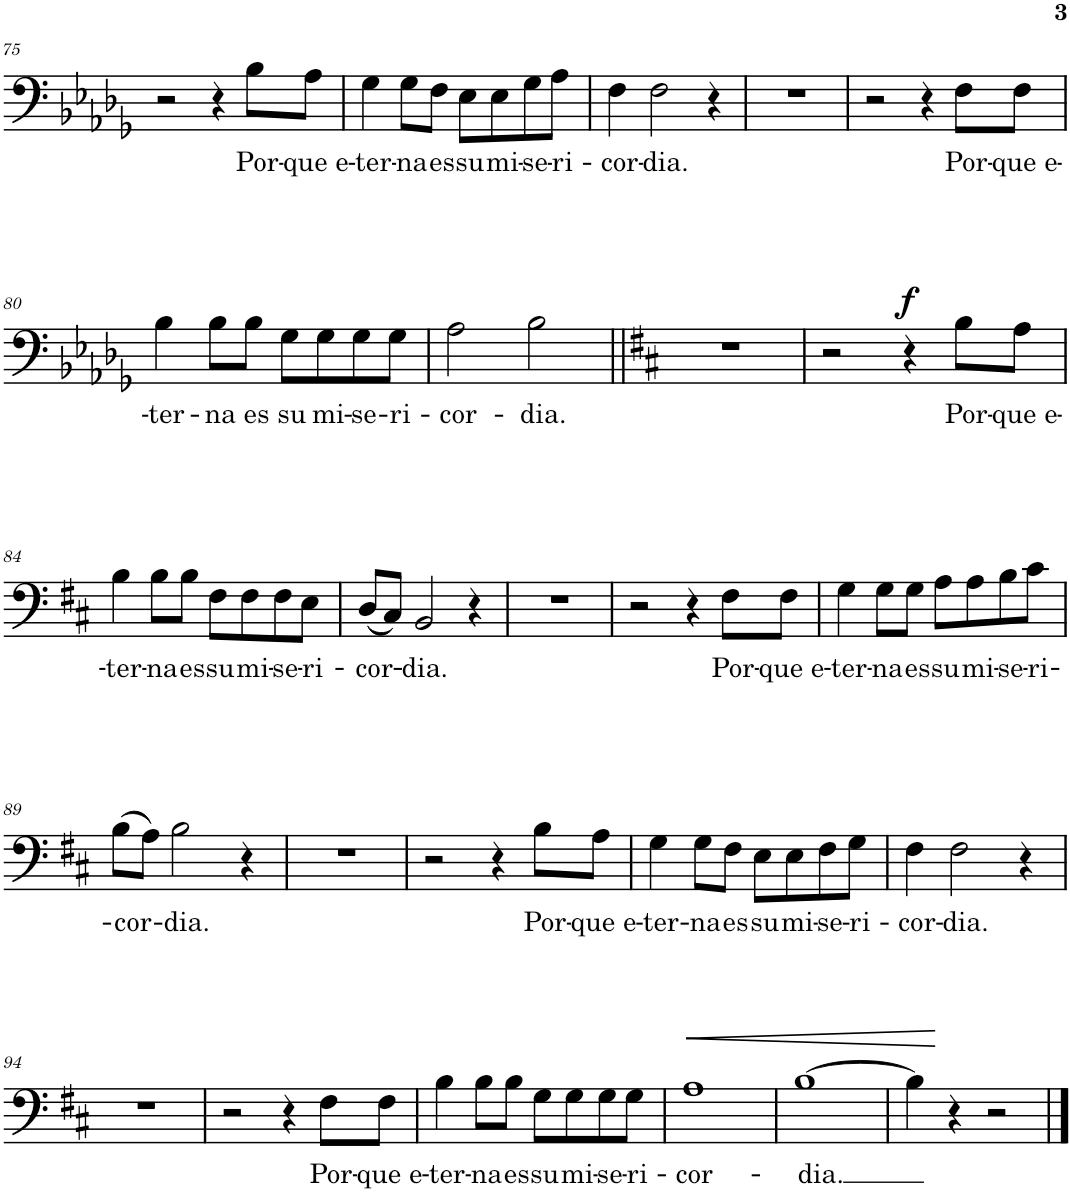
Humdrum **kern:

**kern	**kern	**kern	**text	**dynam	**kern	**text	**dynam	**kern	**text	**dynam	**kern	**text	**dynam	**kern	**text	**dynam	**kern	**text	**dynam	**kern	**text
*part8	*part8	*part7	*part7	*part7	*part6	*part6	*part6	*part5	*part5	*part5	*part4	*part4	*part4	*part3	*part3	*part3	*part2	*part2	*part2	*part1	*part1
*staff9	*staff8	*staff7	*staff7	*staff7	*staff6	*staff6	*staff6	*staff5	*staff5	*staff5	*staff4	*staff4	*staff4	*staff3	*staff3	*staff3	*staff2	*staff2	*staff2	*staff1	*staff1
*I"Órgano	*	*I"Bajo	*	*	*I"Bajo	*	*	*I"Tenor	*	*	*I"Alto	*	*	*I"Soprano	*	*	*I"Tenor Solista	*	*	*I"Mezzo-soprano Solista	*
*	*	*I'B.	*	*	*I'B.	*	*	*I'T.	*	*	*I'A.	*	*	*I'S.	*	*	*I'TS.	*	*	*I'Mzs.	*
!!LO:PB:g=z
*clefF4	*clefG2	*clefF4	*	*	*clefF4	*	*	*clefGv2	*	*	*clefG2	*	*	*clefG2	*	*	*clefGv2	*	*	*clefG2	*
*k[b-e-a-d-g-]	*k[b-e-a-d-g-]	*k[b-e-a-d-g-]	*	*	*k[b-e-a-d-g-]	*	*	*k[b-e-a-d-g-]	*	*	*k[b-e-a-d-g-]	*	*	*k[b-e-a-d-g-]	*	*	*k[b-e-a-d-g-]	*	*	*k[b-e-a-d-g-]	*
*M4/4	*M4/4	*M4/4	*	*	*M4/4	*	*	*M4/4	*	*	*M4/4	*	*	*M4/4	*	*	*M4/4	*	*	*M4/4	*
=75	=75	=75	=75	=75	=75	=75	=75	=75	=75	=75	=75	=75	=75	=75	=75	=75	=75	=75	=75	=75	=75
*^	*^	*	*	*	*	*	*	*	*	*	*	*	*	*	*	*	*	*	*	*	*
2G-	2GG-	[1b- [1dd-	2g-	2r	.	.	2r	.	.	2r	.	.	2r	.	.	2r	.	.	1r	.	.	2b-	Glo-
2F	4BB-	.	2f	4r	.	.	4r	.	.	4r	.	.	4r	.	.	4r	.	.	.	.	.	4f	-ria,
!	!	!	!	!	!	!	!	!LO:LY:b	!	!	!	!	!	!	!	!	!	!	!	!	!	!	!
.	4AA-	.	.	8B-\L	Por-	.	8B-\L	Por-	.	8B-\L	Por-	.	8b-/L	por-	.	8b-\L	por-	.	.	.	.	4r	.
!	!	!	!	!	!	!	!	!LO:LY:b	!	!	!	!	!	!	!	!	!	!	!	!	!	!	!
.	.	.	.	8A-\J	-que e-	.	8A-\J	-que e-	.	8c\J	-que e-	.	8a-/J	-que e-	.	8cc\J	-que e-	.	.	.	.	.	.
*v	*v	*	*	*	*	*	*	*	*	*	*	*	*	*	*	*	*	*	*	*	*	*	*
*	*v	*v	*	*	*	*	*	*	*	*	*	*	*	*	*	*	*	*	*	*	*	*
=76	=76	=76	=76	=76	=76	=76	=76	=76	=76	=76	=76	=76	=76	=76	=76	=76	=76	=76	=76	=76	=76
!	!	!	!	!	!	!LO:LY:b	!	!	!	!	!	!	!	!	!	!	!	!	!	!	!
4.GG- 4.G-	2g- 2b-_ 2dd-]	4G-	-ter-	.	4G-\	-ter-	.	4d-	-ter-	.	4b-	-ter-	.	4dd-	-ter-	.	1r	.	.	1r	.
!	!	!	!	!	!	!LO:LY:b	!	!	!	!	!	!	!	!	!	!	!	!	!	!	!
.	.	8G-\L	-na	.	8G-\L	-na	.	8d-\L	-na	.	8b-/L	-na	.	8dd-\L	-na	.	.	.	.	.	.
!	!	!	!	!	!	!LO:LY:b	!	!	!	!	!	!	!	!	!	!	!	!	!	!	!
8FF 8F	.	8F\J	es	.	8F\J	es	.	8d-\J	es	.	8a-/J	es	.	8dd-\J	es	.	.	.	.	.	.
!	!	!	!	!	!	!LO:LY:b	!	!	!	!	!	!	!	!	!	!	!	!	!	!	!
4EE- 4E-	2gn 2b-] 2ee-	8E-\L	su	.	8E-\L	su	.	8e-\L	su	.	8gn/L	su	.	8ee-\L	su	.	.	.	.	.	.
!	!	!	!	!	!	!LO:LY:b	!	!	!	!	!	!	!	!	!	!	!	!	!	!	!
.	.	8E-\J	mi-	.	8E-\	mi-	.	8f\J	mi-	.	8f/J	mi-	.	8ff\J	mi-	.	.	.	.	.	.
!	!	!	!	!	!	!LO:LY:b	!	!	!	!	!	!	!	!	!	!	!	!	!	!	!
8FF/ 8F/L	.	8G-\L	-se-	.	8G-\	-se-	.	8e-\L	-se-	.	8g-X/L	-se-	.	8ee-\L	-se-	.	.	.	.	.	.
!	!	!	!	!	!	!LO:LY:b	!	!	!	!	!	!	!	!	!	!	!	!	!	!	!
8GGn/ 8Gn/J	.	8A-\J	-ri-	.	8A-\J	-ri-	.	8B-\J	-ri-	.	8a-/J	-ri-	.	8b-\J	-ri-	.	.	.	.	.	.
=77	=77	=77	=77	=77	=77	=77	=77	=77	=77	=77	=77	=77	=77	=77	=77	=77	=77	=77	=77	=77	=77
*^	*	*	*	*	*	*	*	*	*	*	*	*	*	*	*	*	*	*	*	*	*
!	!	!	!	!	!	!	!LO:LY:b	!	!	!	!	!	!	!	!	!	!	!	!	!	!	!
1F	2FF	1an 1cc 1ff	4F	-cor-	.	4F\	-cor-	.	4c	-cor-	.	4b--X	-cor-	.	4cc	-cor-	.	1r	.	.	2r	.
!	!	!	!	!	!	!	!LO:LY:b	!	!	!	!	!	!	!	!	!	!	!	!	!	!	!
.	.	.	2F	-dia.	.	2F\	-dia.	.	2c	-dia.	.	2b--	-dia.	.	2cc	-dia.	.	.	.	.	.	.
.	2E-	.	.	.	.	.	.	.	.	.	.	.	.	.	.	.	.	.	.	.	4r	.
.	.	.	4r	.	.	4r	.	.	4r	.	.	4r	.	.	8r	.	.	.	.	.	8r	.
.	.	.	.	.	.	.	.	.	.	.	.	.	.	.	8r	.	.	.	.	.	8dd-	Nos
=78	=78	=78	=78	=78	=78	=78	=78	=78	=78	=78	=78	=78	=78	=78	=78	=78	=78	=78	=78	=78	=78	=78
[2A-	2D-	2a- 2dd- 2ff	1r	.	.	1r	.	.	1r	.	.	1r	.	.	1r	.	.	1r	.	.	4.dd-	da
.	.	.	.	.	.	.	.	.	.	.	.	.	.	.	.	.	.	.	.	.	8dd-	su Es-
2A-]	4C	2a- 2ee-	.	.	.	.	.	.	.	.	.	.	.	.	.	.	.	.	.	.	8a-/L	-pí-
.	.	.	.	.	.	.	.	.	.	.	.	.	.	.	.	.	.	.	.	.	8a-/J	-ri-
.	8BB-/L	.	.	.	.	.	.	.	.	.	.	.	.	.	.	.	.	.	.	.	8g-/L	-tu
.	8AA-/J	.	.	.	.	.	.	.	.	.	.	.	.	.	.	.	.	.	.	.	8a-/J	de a-
*v	*v	*	*	*	*	*	*	*	*	*	*	*	*	*	*	*	*	*	*	*	*	*
=79	=79	=79	=79	=79	=79	=79	=79	=79	=79	=79	=79	=79	=79	=79	=79	=79	=79	=79	=79	=79	=79
*	*^	*	*	*	*	*	*	*	*	*	*	*	*	*	*	*	*	*	*	*	*
2GG- 2G-	2b-	4gg-	2r	.	.	2r	.	.	2r	.	.	2r	.	.	2r	.	.	1r	.	.	(2b-	-mor,
.	.	8dd-\L	.	.	.	.	.	.	.	.	.	.	.	.	.	.	.	.	.	.	.	.
.	.	8b-\J	.	.	.	.	.	.	.	.	.	.	.	.	.	.	.	.	.	.	.	.
2FF [2F	2an	2cc	4r	.	.	4r	.	.	4r	.	.	4r	.	.	4r	.	.	.	.	.	4an)	.
!	!	!	!	!	!	!	!LO:LY:b	!	!	!	!	!	!	!	!	!	!	!	!	!	!	!
.	.	.	8F\L	Por-	.	8F\L	Por-	.	8B-\L	Por-	.	8gn/L	por-	.	8b-\L	por-	.	.	.	.	4r	.
!	!	!	!	!	!	!	!LO:LY:b	!	!	!	!	!	!	!	!	!	!	!	!	!	!	!
.	.	.	8F\J	-que e-	.	8F\J	-que e-	.	8c\J	-que e-	.	8b-/J	-que e-	.	8cc\J	-que e-	.	.	.	.	.	.
*	*v	*v	*	*	*	*	*	*	*	*	*	*	*	*	*	*	*	*	*	*	*	*
!!LO:LB:g=z
=80	=80	=80	=80	=80	=80	=80	=80	=80	=80	=80	=80	=80	=80	=80	=80	=80	=80	=80	=80	=80	=80
!	!	!	!	!	!	!LO:LY:b	!	!	!	!	!	!	!	!	!	!	!	!	!	!	!
2BB- 2F]	2f 2b- 2dd-	4B-	-ter-	.	4B-\	-ter-	.	4d-	-ter-	.	4b-	-ter-	.	4dd-	-ter-	.	1r	.	.	1r	.
!	!	!	!	!	!	!LO:LY:b	!	!	!	!	!	!	!	!	!	!	!	!	!	!	!
.	.	8B-\L	-na	.	8B-\L	-na	.	8d-\L	-na	.	8b-/L	-na	.	8dd-\L	-na	.	.	.	.	.	.
!	!	!	!	!	!	!LO:LY:b	!	!	!	!	!	!	!	!	!	!	!	!	!	!	!
.	.	8B-\J	es	.	8B-\J	es	.	8d-\J	es	.	8a-/J	es	.	8dd-\J	es	.	.	.	.	.	.
!	!	!	!	!	!	!LO:LY:b	!	!	!	!	!	!	!	!	!	!	!	!	!	!	!
2GG- 2E-	2g- 2b- 2ee-	8G-\L	su	.	8G-\L	su	.	8e-\L	su	.	8g-/L	su	.	8ee-\L	su	.	.	.	.	.	.
!	!	!	!	!	!	!LO:LY:b	!	!	!	!	!	!	!	!	!	!	!	!	!	!	!
.	.	8G-\J	mi-	.	8G-\	mi-	.	8e-\J	mi-	.	8f/J	mi-	.	8dd-\J	mi-	.	.	.	.	.	.
!	!	!	!	!	!	!LO:LY:b	!	!	!	!	!	!	!	!	!	!	!	!	!	!	!
.	.	8G-\L	-se-	.	8G-\	-se-	.	8e-\L	-se-	.	8e-/L	-se-	.	8cc\L	-se-	.	.	.	.	.	.
!	!	!	!	!	!	!LO:LY:b	!	!	!	!	!	!	!	!	!	!	!	!	!	!	!
.	.	8G-\J	-ri-	.	8G-\J	-ri-	.	8e-\J	-ri-	.	8d-/J	-ri-	.	8b-\J	-ri-	.	.	.	.	.	.
=81	=81	=81	=81	=81	=81	=81	=81	=81	=81	=81	=81	=81	=81	=81	=81	=81	=81	=81	=81	=81	=81
*^	*	*	*	*	*	*	*	*	*	*	*	*	*	*	*	*	*	*	*	*	*
!	!	!	!	!	!	!	!LO:LY:b	!	!	!	!	!	!	!	!	!	!	!	!	!	!	!
1F	2AA-	[2f 2a- 2ee-	2A-	-cor-	.	2A-\	-cor-	.	2e-	-cor-	.	2e-	-cor-	.	2cc	-cor-	.	1r	.	.	1r	.
!	!	!	!	!	!	!	!LO:LY:b	!	!	!	!	!	!	!	!	!	!	!	!	!	!	!
.	2BB-	2f] 2b- 2dd-	2B-	-dia.	.	2B-\	-dia.	.	2d-	-dia.	.	2f	-dia.	.	2b-	-dia.	.	.	.	.	.	.
*v	*v	*	*	*	*	*	*	*	*	*	*	*	*	*	*	*	*	*	*	*	*	*
=82||	=82||	=82||	=82||	=82||	=82||	=82||	=82||	=82||	=82||	=82||	=82||	=82||	=82||	=82||	=82||	=82||	=82||	=82||	=82||	=82||	=82||
*k[f#c#]	*k[f#c#]	*k[f#c#]	*	*	*k[f#c#]	*	*	*k[f#c#]	*	*	*k[f#c#]	*	*	*k[f#c#]	*	*	*k[f#c#]	*	*	*k[f#c#]	*
*^	*	*	*	*	*	*	*	*	*	*	*	*	*	*	*	*	*	*	*	*	*
!	!	!	!	!	!	!	!	!	!	!	!	!	!	!	!	!	!	!	!	!LO:DY:b	!	!
*v	*v	*	*	*	*	*	*	*	*	*	*	*	*	*	*	*	*	*	*	*	*	*
1BB [1F#	2B 2d	1r	.	.	1r	.	.	1r	.	.	1r	.	.	1r	.	.	4r	.	ff	1r	.
.	.	.	.	.	.	.	.	.	.	.	.	.	.	.	.	.	8B\L	A-	.	.	.
.	.	.	.	.	.	.	.	.	.	.	.	.	.	.	.	.	8B\J	-la-	.	.	.
.	2d 2f#	.	.	.	.	.	.	.	.	.	.	.	.	.	.	.	4f#	-bad	.	.	.
.	.	.	.	.	.	.	.	.	.	.	.	.	.	.	.	.	8f#\L	al	.	.	.
.	.	.	.	.	.	.	.	.	.	.	.	.	.	.	.	.	8e\J	Se-	.	.	.
=83	=83	=83	=83	=83	=83	=83	=83	=83	=83	=83	=83	=83	=83	=83	=83	=83	=83	=83	=83	=83	=83
*	*^	*	*	*	*	*	*	*	*	*	*	*	*	*	*	*	*	*	*	*	*
1AA 1F#_	1c# 1f#	2f#	2r	.	.	2r	.	.	2r	.	.	2r	.	.	2r	.	.	1f#	-ñor,	.	1r	.
!	!	!	!	!	!LO:DY:b	!	!	!LO:DY:a	!	!	!LO:DY:b	!	!	!	!	!	!	!	!	!	!	!
.	.	2a	4r	.	f	4r	.	f	4r	.	f	4r	.	.	4r	.	.	.	.	.	.	.
!	!	!	!	!	!	!	!LO:LY:b	!	!	!	!	!	!	!LO:DY:b	!	!	!LO:DY:b	!	!	!	!	!
.	.	.	8B\L	Por-	.	8B\L	Por-	.	8B/L	Por-	.	8f#/L	Por-	f	8f#/L	Por-	f	.	.	.	.	.
!	!	!	!	!	!	!	!LO:LY:b	!	!	!	!	!	!	!	!	!	!	!	!	!	!	!
.	.	.	8A\J	-que e-	.	8A\J	-que e-	.	8A/J	-que e-	.	8e/J	-que e-	.	8e/J	-que e-	.	.	.	.	.	.
*	*v	*v	*	*	*	*	*	*	*	*	*	*	*	*	*	*	*	*	*	*	*	*
!!LO:LB:g=z
=84	=84	=84	=84	=84	=84	=84	=84	=84	=84	=84	=84	=84	=84	=84	=84	=84	=84	=84	=84	=84	=84
!	!	!	!	!	!	!LO:LY:b	!	!	!	!	!	!	!	!	!	!	!	!	!	!	!
2BB 2F#]	2d 2f# 2dd	4B	-ter-	.	4B\	-ter-	.	4B	-ter-	.	4d	-ter-	.	4f#	-ter-	.	1r	.	.	1r	.
!	!	!	!	!	!	!LO:LY:b	!	!	!	!	!	!	!	!	!	!	!	!	!	!	!
.	.	8B\L	-na	.	8B\L	-na	.	8B\L	-na	.	8d/L	-na	.	8f#/L	-na	.	.	.	.	.	.
!	!	!	!	!	!	!LO:LY:b	!	!	!	!	!	!	!	!	!	!	!	!	!	!	!
.	.	8B\J	es	.	8B\J	es	.	8B\J	es	.	8d/J	es	.	8f#/J	es	.	.	.	.	.	.
!	!	!	!	!	!	!LO:LY:b	!	!	!	!	!	!	!	!	!	!	!	!	!	!	!
2AA 2A	2e 2cc#	8F#\L	su	.	8F#\L	su	.	8A/L	su	.	8c#/L	su	.	8a/L	su	.	.	.	.	.	.
!	!	!	!	!	!	!LO:LY:b	!	!	!	!	!	!	!	!	!	!	!	!	!	!	!
.	.	8F#\J	mi-	.	8F#\	mi-	.	8A/J	mi-	.	8d/J	mi-	.	8b/J	mi-	.	.	.	.	.	.
!	!	!	!	!	!	!LO:LY:b	!	!	!	!	!	!	!	!	!	!	!	!	!	!	!
.	.	8F#\L	-se-	.	8F#\	-se-	.	8A/L	-se-	.	8e/L	-se-	.	8a/L	-se-	.	.	.	.	.	.
!	!	!	!	!	!	!LO:LY:b	!	!	!	!	!	!	!	!	!	!	!	!	!	!	!
.	.	8E\J	-ri-	.	8E\J	-ri-	.	8A/J	-ri-	.	8c#/J	-ri-	.	8e/J	-ri-	.	.	.	.	.	.
=85	=85	=85	=85	=85	=85	=85	=85	=85	=85	=85	=85	=85	=85	=85	=85	=85	=85	=85	=85	=85	=85
!	!	!	!	!	!	!LO:LY:b	!	!	!	!	!	!	!	!	!	!	!	!	!	!	!
1BB 1F#	1d [1b	(8D/L	-cor-	.	(8D/L	-cor-	.	4B	-cor-	.	4d	-cor-	.	4f#	-cor-	.	1r	.	.	1r	.
.	.	8C#/J)	.	.	8C#/J)	.	.	.	.	.	.	.	.	.	.	.	.	.	.	.	.
!	!	!	!	!	!	!LO:LY:b	!	!	!	!	!	!	!	!	!	!	!	!	!	!	!
.	.	2BB	-dia.	.	2BB/	-dia.	.	2B	-dia.	.	2d	-dia.	.	2f#	-dia.	.	.	.	.	.	.
.	.	4r	.	.	4r	.	.	4r	.	.	4r	.	.	4r	.	.	.	.	.	.	.
=86	=86	=86	=86	=86	=86	=86	=86	=86	=86	=86	=86	=86	=86	=86	=86	=86	=86	=86	=86	=86	=86
*^	*^	*	*	*	*	*	*	*	*	*	*	*	*	*	*	*	*	*	*	*	*
1E	2G	1b_	2e	1r	.	.	1r	.	.	1r	.	.	1r	.	.	1r	.	.	4r	.	.	1r	.
.	.	.	.	.	.	.	.	.	.	.	.	.	.	.	.	.	.	.	8B\L	A-	.	.	.
.	.	.	.	.	.	.	.	.	.	.	.	.	.	.	.	.	.	.	8B\J	-la-	.	.	.
.	[2B	.	2g	.	.	.	.	.	.	.	.	.	.	.	.	.	.	.	8g\L	-bad-	.	.	.
.	.	.	.	.	.	.	.	.	.	.	.	.	.	.	.	.	.	.	8g\J	-lo	.	.	.
.	.	.	.	.	.	.	.	.	.	.	.	.	.	.	.	.	.	.	8f#\L	por	.	.	.
.	.	.	.	.	.	.	.	.	.	.	.	.	.	.	.	.	.	.	8e\J	su a-	.	.	.
=87	=87	=87	=87	=87	=87	=87	=87	=87	=87	=87	=87	=87	=87	=87	=87	=87	=87	=87	=87	=87	=87	=87	=87
2.B]	2D	1b_	2f#	2r	.	.	2r	.	.	2r	.	.	2r	.	.	2r	.	.	1f#	-mor,	.	1r	.
.	4BB	.	[2d	4r	.	.	4r	.	.	4r	.	.	4r	.	.	4r	.	.	.	.	.	.	.
!	!	!	!	!	!	!	!	!LO:LY:b	!	!	!	!	!	!	!	!	!	!	!	!	!	!	!
4A	4AA	.	.	8F#\L	Por-	.	8F#\L	Por-	.	8B/L	Por-	.	8b/L	por-	.	8b/L	por-	.	.	.	.	.	.
!	!	!	!	!	!	!	!	!LO:LY:b	!	!	!	!	!	!	!	!	!	!	!	!	!	!	!
.	.	.	.	8F#\J	-que e-	.	8F#\J	-que e-	.	8A/J	-que e-	.	8a/J	-que e-	.	8a/J	-que e-	.	.	.	.	.	.
*v	*v	*	*	*	*	*	*	*	*	*	*	*	*	*	*	*	*	*	*	*	*	*	*
*	*v	*v	*	*	*	*	*	*	*	*	*	*	*	*	*	*	*	*	*	*	*	*
=88	=88	=88	=88	=88	=88	=88	=88	=88	=88	=88	=88	=88	=88	=88	=88	=88	=88	=88	=88	=88	=88
!	!	!	!	!	!	!LO:LY:b	!	!	!	!	!	!	!	!	!	!	!	!	!	!	!
2GG 2G	2d] 2g 2b]	4G	-ter-	.	4G\	-ter-	.	4B	-ter-	.	4g	-ter-	.	4b	-ter-	.	1r	.	.	1r	.
!	!	!	!	!	!	!LO:LY:b	!	!	!	!	!	!	!	!	!	!	!	!	!	!	!
.	.	8G\L	-na	.	8G\L	-na	.	8B\L	-na	.	8g/L	-na	.	8b\L	-na	.	.	.	.	.	.
!	!	!	!	!	!	!LO:LY:b	!	!	!	!	!	!	!	!	!	!	!	!	!	!	!
.	.	8G\J	es	.	8G\J	es	.	8B\J	es	.	8g/J	es	.	8b\J	es	.	.	.	.	.	.
!	!	!	!	!	!	!LO:LY:b	!	!	!	!	!	!	!	!	!	!	!	!	!	!	!
4AA 4A	2c# 2e 2a	8A\L	su	.	8A\L	su	.	8d\L	su	.	8f#/L	su	.	8dd\L	su	.	.	.	.	.	.
!	!	!	!	!	!	!LO:LY:b	!	!	!	!	!	!	!	!	!	!	!	!	!	!	!
.	.	8A\J	mi-	.	8A\	mi-	.	8c#\J	mi-	.	8e/J	mi-	.	8cc#\J	mi-	.	.	.	.	.	.
!	!	!	!	!	!	!LO:LY:b	!	!	!	!	!	!	!	!	!	!	!	!	!	!	!
4C# 4c#	.	8B\L	-se-	.	8B\	-se-	.	8B/L	-se-	.	8d/L	-se-	.	8b/L	-se-	.	.	.	.	.	.
!	!	!	!	!	!	!LO:LY:b	!	!	!	!	!	!	!	!	!	!	!	!	!	!	!
.	.	8c#\J	-ri-	.	8c#\J	-ri-	.	8A/J	-ri-	.	8e/J	-ri-	.	8a/J	-ri-	.	.	.	.	.	.
!!LO:LB:g=z
=89	=89	=89	=89	=89	=89	=89	=89	=89	=89	=89	=89	=89	=89	=89	=89	=89	=89	=89	=89	=89	=89
*	*^	*	*	*	*	*	*	*	*	*	*	*	*	*	*	*	*	*	*	*	*
!	!	!	!	!	!	!	!LO:LY:b	!	!	!	!	!	!	!	!	!	!	!	!	!	!	!
1BB 1B	1f# 1b	2e	(8B\L	-cor-	.	(8B\L	-cor-	.	4B	-cor-	.	4f#	-cor-	.	4b	-cor-	.	1r	.	.	1r	.
.	.	.	8A\J)	.	.	8A\J)	.	.	.	.	.	.	.	.	.	.	.	.	.	.	.	.
!	!	!	!	!	!	!	!LO:LY:b	!	!	!	!	!	!	!	!	!	!	!	!	!	!	!
.	.	.	2B	-dia.	.	2B\	-dia.	.	2B	-dia.	.	2f#	-dia.	.	2b	-dia.	.	.	.	.	.	.
.	.	2d	.	.	.	.	.	.	.	.	.	.	.	.	.	.	.	.	.	.	.	.
.	.	.	4r	.	.	4r	.	.	4r	.	.	4r	.	.	4r	.	.	.	.	.	.	.
=90	=90	=90	=90	=90	=90	=90	=90	=90	=90	=90	=90	=90	=90	=90	=90	=90	=90	=90	=90	=90	=90	=90
*^	*	*	*	*	*	*	*	*	*	*	*	*	*	*	*	*	*	*	*	*	*	*
[2A	2D	2f#	2dd	1r	.	.	1r	.	.	1r	.	.	1r	.	.	1r	.	.	4r	.	.	1r	.
.	.	.	.	.	.	.	.	.	.	.	.	.	.	.	.	.	.	.	(4d	Es	.	.	.
2A]	4C#	2e 2a	4ee	.	.	.	.	.	.	.	.	.	.	.	.	.	.	.	4a)	.	.	.	.
.	8BB/L	.	4cc#	.	.	.	.	.	.	.	.	.	.	.	.	.	.	.	(8g\L	in-	.	.	.
.	8AA/J	.	.	.	.	.	.	.	.	.	.	.	.	.	.	.	.	.	8a\J)	.	.	.	.
=91	=91	=91	=91	=91	=91	=91	=91	=91	=91	=91	=91	=91	=91	=91	=91	=91	=91	=91	=91	=91	=91	=91	=91
2G	2GG	[1b [1dd	2g	2r	.	.	2r	.	.	2r	.	.	2r	.	.	2r	.	.	2g	-men-	.	1r	.
2F#	4BB	.	2f#	4r	.	.	4r	.	.	4r	.	.	4r	.	.	4r	.	.	2f#	-sa	.	.	.
!	!	!	!	!	!	!	!	!LO:LY:b	!	!	!	!	!	!	!	!	!	!	!	!	!	!	!
.	4AA	.	.	8B\L	Por-	.	8B\L	Por-	.	8B\L	Por-	.	8b/L	por-	.	8b\L	por-	.	.	.	.	.	.
!	!	!	!	!	!	!	!	!LO:LY:b	!	!	!	!	!	!	!	!	!	!	!	!	!	!	!
.	.	.	.	8A\J	-que e-	.	8A\J	-que e-	.	8c#\J	-que e-	.	8a/J	-que e-	.	8cc#\J	-que e-	.	.	.	.	.	.
*v	*v	*	*	*	*	*	*	*	*	*	*	*	*	*	*	*	*	*	*	*	*	*	*
*	*v	*v	*	*	*	*	*	*	*	*	*	*	*	*	*	*	*	*	*	*	*	*
=92	=92	=92	=92	=92	=92	=92	=92	=92	=92	=92	=92	=92	=92	=92	=92	=92	=92	=92	=92	=92	=92
!	!	!	!	!	!	!LO:LY:b	!	!	!	!	!	!	!	!	!	!	!	!	!	!	!
4.GG 4.G	2g 2b_ 2dd]	4G	-ter-	.	4G\	-ter-	.	4d	-ter-	.	4b	-ter-	.	4dd	-ter-	.	1r	.	.	1r	.
!	!	!	!	!	!	!LO:LY:b	!	!	!	!	!	!	!	!	!	!	!	!	!	!	!
.	.	8G\L	-na	.	8G\L	-na	.	8d\L	-na	.	8b/L	-na	.	8dd\L	-na	.	.	.	.	.	.
!	!	!	!	!	!	!LO:LY:b	!	!	!	!	!	!	!	!	!	!	!	!	!	!	!
8FF# 8F#	.	8F#\J	es	.	8F#\J	es	.	8d\J	es	.	8a/J	es	.	8dd\J	es	.	.	.	.	.	.
!	!	!	!	!	!	!LO:LY:b	!	!	!	!	!	!	!	!	!	!	!	!	!	!	!
4EE 4E	2g#X 2b] 2ee	8E\L	su	.	8E\L	su	.	8e\L	su	.	8g#X/L	su	.	8ee\L	su	.	.	.	.	.	.
!	!	!	!	!	!	!LO:LY:b	!	!	!	!	!	!	!	!	!	!	!	!	!	!	!
.	.	8E\J	mi-	.	8E\	mi-	.	8f#\J	mi-	.	8f#/J	mi-	.	8ff#\J	mi-	.	.	.	.	.	.
!	!	!	!	!	!	!LO:LY:b	!	!	!	!	!	!	!	!	!	!	!	!	!	!	!
8FF#/ 8F#/L	.	8F#\L	-se-	.	8F#\	-se-	.	8e\L	-se-	.	8gn/L	-se-	.	8ee\L	-se-	.	.	.	.	.	.
!	!	!	!	!	!	!LO:LY:b	!	!	!	!	!	!	!	!	!	!	!	!	!	!	!
8GG#X/ 8G#X/J	.	8G\J	-ri-	.	8G\J	-ri-	.	8B\J	-ri-	.	8a/J	-ri-	.	8b\J	-ri-	.	.	.	.	.	.
=93	=93	=93	=93	=93	=93	=93	=93	=93	=93	=93	=93	=93	=93	=93	=93	=93	=93	=93	=93	=93	=93
*^	*	*	*	*	*	*	*	*	*	*	*	*	*	*	*	*	*	*	*	*	*
!	!	!	!	!	!	!	!LO:LY:b	!	!	!	!	!	!	!	!	!	!	!	!	!	!	!
1F#	2FF#	1a#X 1cc# 1ff#	4F#	-cor-	.	4F#\	-cor-	.	4c#	-cor-	.	4b-X	-cor-	.	4cc#	-cor-	.	1r	.	.	1r	.
!	!	!	!	!	!	!	!LO:LY:b	!	!	!	!	!	!	!	!	!	!	!	!	!	!	!
.	.	.	2F#	-dia.	.	2F#\	-dia.	.	2c#	-dia.	.	2b-	-dia.	.	2cc#	-dia.	.	.	.	.	.	.
.	2E	.	.	.	.	.	.	.	.	.	.	.	.	.	.	.	.	.	.	.	.	.
.	.	.	4r	.	.	4r	.	.	4r	.	.	4r	.	.	8r	.	.	.	.	.	.	.
.	.	.	.	.	.	.	.	.	.	.	.	.	.	.	8r	.	.	.	.	.	.	.
!!LO:LB:g=z
=94	=94	=94	=94	=94	=94	=94	=94	=94	=94	=94	=94	=94	=94	=94	=94	=94	=94	=94	=94	=94	=94	=94
[2A	2D	2a 2dd 2ff#	1r	.	.	1r	.	.	1r	.	.	1r	.	.	1r	.	.	4r	.	.	1r	.
.	.	.	.	.	.	.	.	.	.	.	.	.	.	.	.	.	.	4d	su	.	.	.
2A]	4C#	2a 2ee	.	.	.	.	.	.	.	.	.	.	.	.	.	.	.	4a	mi-	.	.	.
.	8BB/L	.	.	.	.	.	.	.	.	.	.	.	.	.	.	.	.	8g\L	-se-	.	.	.
.	8AA/J	.	.	.	.	.	.	.	.	.	.	.	.	.	.	.	.	8a\J	-ri-	.	.	.
*v	*v	*	*	*	*	*	*	*	*	*	*	*	*	*	*	*	*	*	*	*	*	*
=95	=95	=95	=95	=95	=95	=95	=95	=95	=95	=95	=95	=95	=95	=95	=95	=95	=95	=95	=95	=95	=95
*	*^	*	*	*	*	*	*	*	*	*	*	*	*	*	*	*	*	*	*	*	*
2GG 2G	2b	4gg	2r	.	.	2r	.	.	2r	.	.	2r	.	.	2r	.	.	4g	-cor-	.	1r	.
.	.	8dd\L	.	.	.	.	.	.	.	.	.	.	.	.	.	.	.	4g	-di-	.	.	.
.	.	8b\J	.	.	.	.	.	.	.	.	.	.	.	.	.	.	.	.	.	.	.	.
2FF# [2F#	2a#X	2cc#	4r	.	.	4r	.	.	4r	.	.	4r	.	.	4r	.	.	2f#	-a	.	.	.
!	!	!	!	!	!	!	!LO:LY:b	!	!	!	!	!	!	!	!	!	!	!	!	!	!	!
.	.	.	8F#\L	Por-	.	8F#\L	Por-	.	8B\L	Por-	.	8g#X/L	por-	.	8b\L	por-	.	.	.	.	.	.
!	!	!	!	!	!	!	!LO:LY:b	!	!	!	!	!	!	!	!	!	!	!	!	!	!	!
.	.	.	8F#\J	-que e-	.	8F#\J	-que e-	.	8c#\J	-que e-	.	8b/J	-que e-	.	8cc#\J	-que e-	.	.	.	.	.	.
*	*v	*v	*	*	*	*	*	*	*	*	*	*	*	*	*	*	*	*	*	*	*	*
=96	=96	=96	=96	=96	=96	=96	=96	=96	=96	=96	=96	=96	=96	=96	=96	=96	=96	=96	=96	=96	=96
!	!	!	!	!	!	!LO:LY:b	!	!	!	!	!	!	!	!	!	!	!	!	!	!	!
2BB 2F#]	2f# 2b 2dd	4B	-ter-	.	4B\	-ter-	.	4d	-ter-	.	4b	-ter-	.	4dd	-ter-	.	2r	.	.	1r	.
!	!	!	!	!	!	!LO:LY:b	!	!	!	!	!	!	!	!	!	!	!	!	!	!	!
.	.	8B\L	-na	.	8B\L	-na	.	8d\L	-na	.	8b/L	-na	.	8dd\L	-na	.	.	.	.	.	.
!	!	!	!	!	!	!LO:LY:b	!	!	!	!	!	!	!	!	!	!	!	!	!	!	!
.	.	8B\J	es	.	8B\J	es	.	8d\J	es	.	8a/J	es	.	8dd\J	es	.	.	.	.	.	.
!	!	!	!	!	!	!LO:LY:b	!	!	!	!	!	!	!	!	!	!	!	!	!	!	!
2GG 2E	2g 2b 2ee	8G\L	su	.	8G\L	su	.	8e\L	su	.	8g/L	su	.	8ee\L	su	.	8r	.	.	.	.
!	!	!	!	!	!	!LO:LY:b	!	!	!	!	!	!	!	!	!	!	!	!	!LO:DY:b	!	!
.	.	8G\J	mi-	.	8G\	mi-	.	8e\J	mi-	.	8f#/J	mi-	.	8dd\J	mi-	.	8B	mi-	ff	.	.
!	!	!	!	!	!	!LO:LY:b	!	!	!	!	!	!	!	!	!	!	!	!	!	!	!
.	.	8G\L	-se-	.	8G\	-se-	.	8e\L	-se-	.	8e/L	-se-	.	8cc#\L	-se-	.	8B\L	-se-	.	.	.
!	!	!	!	!	!	!LO:LY:b	!	!	!	!	!	!	!	!	!	!	!	!	!	!	!
.	.	8G\J	-ri-	.	8G\J	-ri-	.	8e\J	-ri-	.	8d/J	-ri-	.	8b\J	-ri-	.	8B\J	-ri-	.	.	.
=97	=97	=97	=97	=97	=97	=97	=97	=97	=97	=97	=97	=97	=97	=97	=97	=97	=97	=97	=97	=97	=97
*^	*	*	*	*	*	*	*	*	*	*	*	*	*	*	*	*	*	*	*	*	*
!	!	!	!	!	!LO:HP:b	!	!LO:LY:b	!LO:HP:b	!	!	!LO:HP:b	!	!	!LO:HP:b	!	!	!LO:HP:b	!	!	!LO:HP:b	!	!
[1F#	1AA	[1f# 1a 1ee	1A	-cor-	<	1A	-cor-	<	1e	-cor-	<	1e	-cor-	<	1cc#	-cor-	<	1f#	-cor-	<	1r	.
=98	=98	=98	=98	=98	=98	=98	=98	=98	=98	=98	=98	=98	=98	=98	=98	=98	=98	=98	=98	=98	=98	=98
!	!	!	!	!	!	!	!LO:LY:b	!	!	!	!	!	!	!	!	!	!	!	!	!	!	!
*v	*v	*	*	*	*	*	*	*	*	*	*	*	*	*	*	*	*	*	*	*	*	*
[1BB 1F#_	1f#_ [1b [1dd	[1B	-dia.	.	[1B	-dia.	.	[1d	-dia.	.	[1f#	-dia.	.	[1b	-dia.	.	[1f#	-dia.	.	1r	.
=99	=99	=99	=99	=99	=99	=99	=99	=99	=99	=99	=99	=99	=99	=99	=99	=99	=99	=99	=99	=99	=99
4BB] 4F#]	4f#] 4b] 4dd]	4B]	.	.	4B\]	.	.	4d]	.	.	4f#]	.	.	4b]	.	.	4f#]	.	.	1r	.
4r	4r	4r	.	[	4r	.	[	4r	.	[	4r	.	.	4r	.	.	4r	.	.	.	.
2r	2r	2r	.	.	2r	.	.	2r	.	.	2r	.	.	2r	.	.	2r	.	.	.	.
.	.	.	.	.	.	.	.	.	.	.	.	.	[	.	.	[	.	.	[	.	.
==	==	==	==	==	==	==	==	==	==	==	==	==	==	==	==	==	==	==	==	==	==
*-	*-	*-	*-	*-	*-	*-	*-	*-	*-	*-	*-	*-	*-	*-	*-	*-	*-	*-	*-	*-	*-
